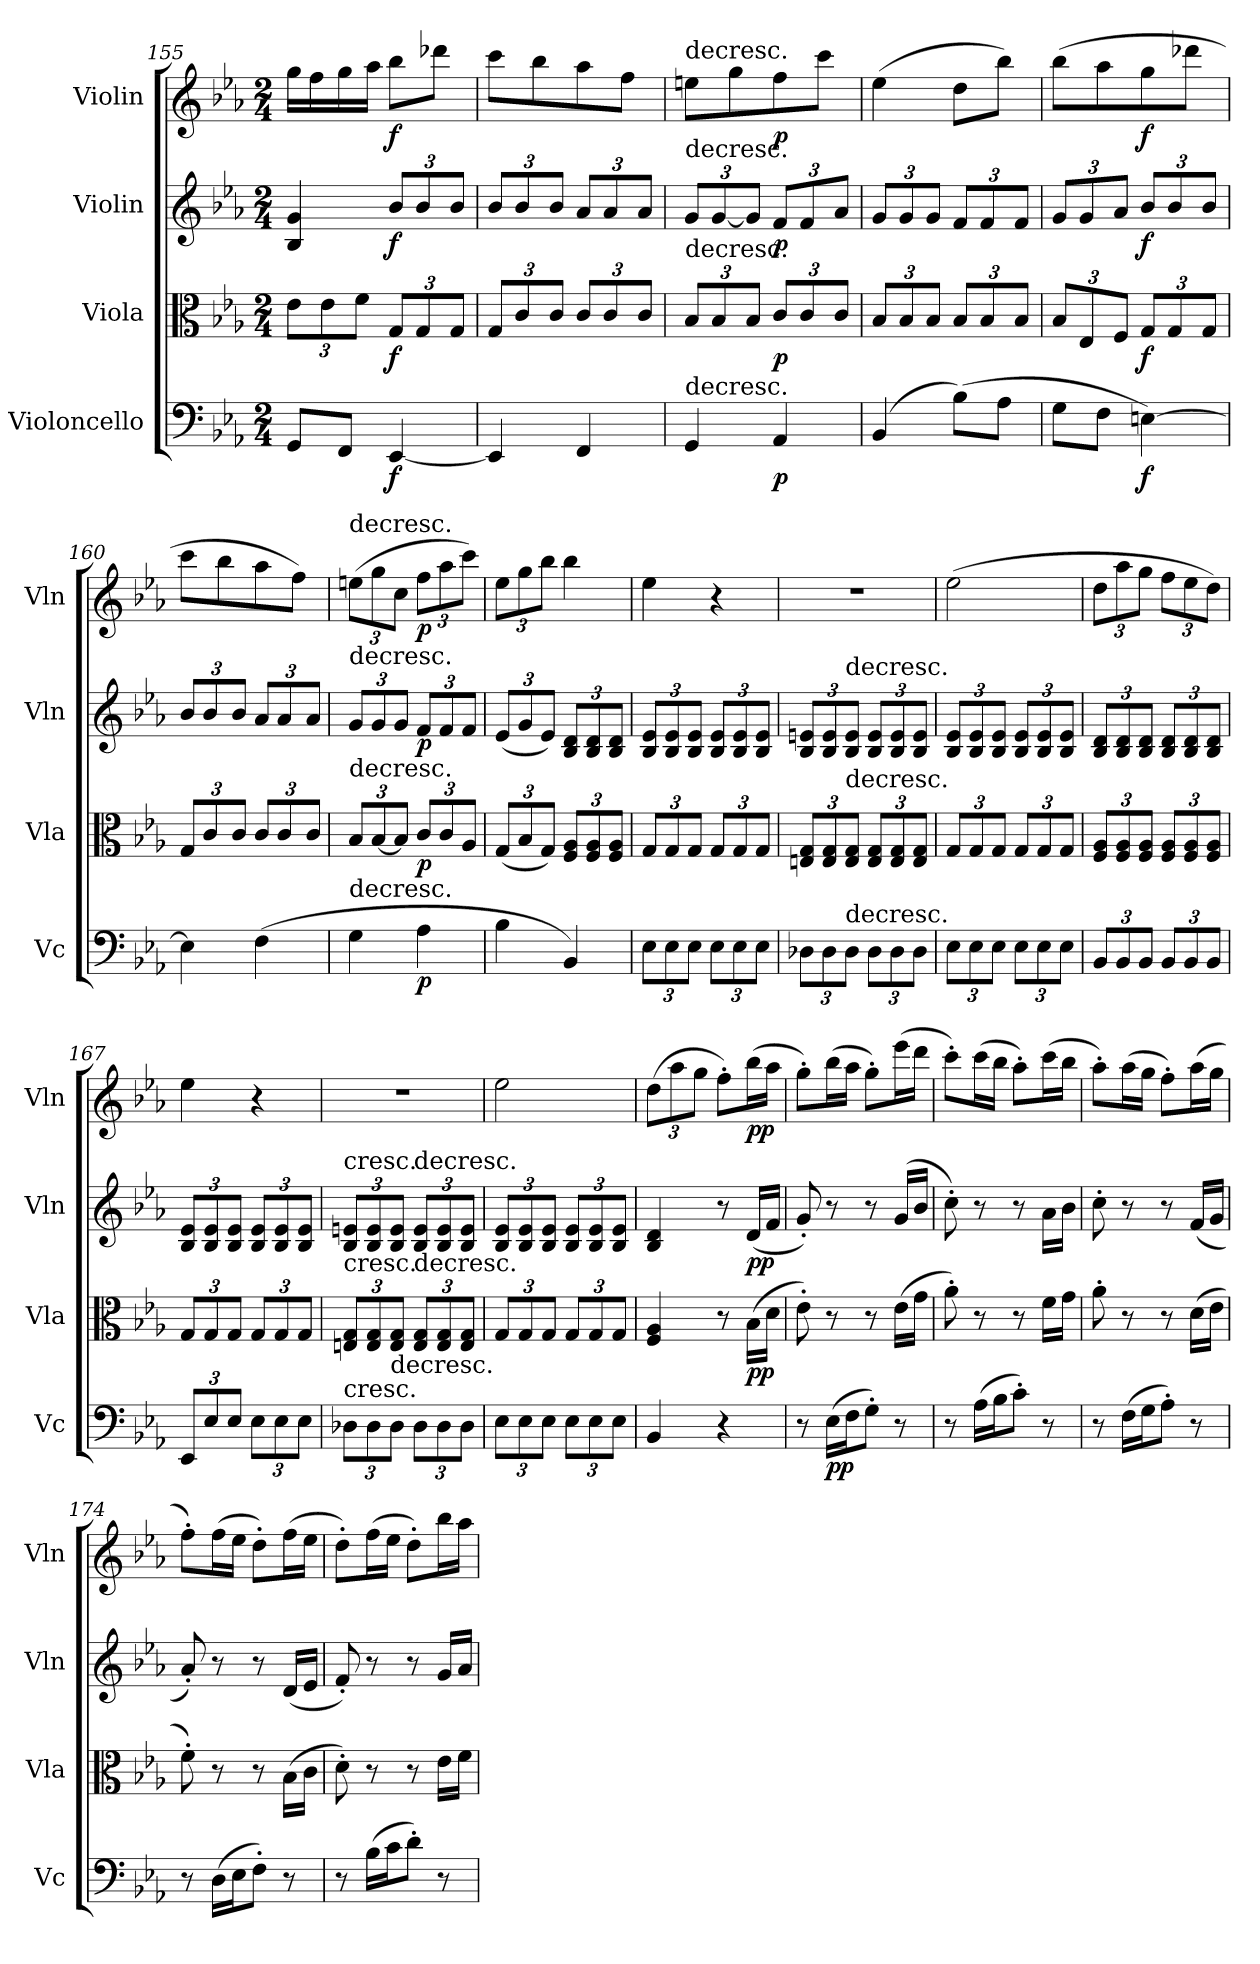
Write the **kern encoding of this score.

**kern	**dynam	**kern	**dynam	**kern	**dynam	**kern	**dynam
*part4	*part4	*part3	*part3	*part2	*part2	*part1	*part1
*staff4	*staff4	*staff3	*staff3	*staff2	*staff2	*staff1	*staff1
*I"Violoncello	*	*I"Viola	*	*I"Violin	*	*I"Violin	*
*I'Vc	*	*I'Vla	*	*I'Vln	*	*I'Vln	*
*clefF4	*	*clefC3	*	*clefG2	*	*clefG2	*
*k[b-e-a-]	*	*k[b-e-a-]	*	*k[b-e-a-]	*	*k[b-e-a-]	*
*E-:	*	*E-:	*	*E-:	*	*E-:	*
*M2/4	*	*M2/4	*	*M2/4	*	*M2/4	*
=155	=155	=155	=155	=155	=155	=155	=155
8GG/L	.	12e-\L	.	4B-/ 4g/	.	16gg\LL	.
.	.	.	.	.	.	16ff\	.
.	.	12e-\	.	.	.	.	.
8FF/J	.	.	.	.	.	16gg\	.
.	.	12f\J	.	.	.	.	.
.	.	.	.	.	.	16aa-\JJ	.
[4EE-/	f	12G/L	f	12b-/L	f	8bb-\L	f
.	.	12G/	.	12b-/	.	.	.
.	.	.	.	.	.	8ddd-X\J	.
.	.	12G/J	.	12b-/J	.	.	.
=156	=156	=156	=156	=156	=156	=156	=156
4EE-/]	.	12G/L	.	12b-/L	.	8ccc\L	.
.	.	12c/	.	12b-/	.	.	.
.	.	.	.	.	.	8bb-\	.
.	.	12c/J	.	12b-/J	.	.	.
4FF/	.	12c/L	.	12a-/L	.	8aa-\	.
.	.	12c/	.	12a-/	.	.	.
.	.	.	.	.	.	8ff\J	.
.	.	12c/J	.	12a-/J	.	.	.
=157	=157	=157	=157	=157	=157	=157	=157
!	!	!	!	!	!	!LO:TX:t=decresc.	!
!	!	!	!	!LO:TX:t=decresc.	!	!	!
!	!	!LO:TX:t=decresc.	!	!	!	!	!
!LO:TX:t=decresc.	!	!	!	!	!	!	!
4GG/	.	12B-/L	.	12g/L	.	8een\L	.
.	.	12B-/	.	[12g/	.	.	.
.	.	.	.	.	.	8gg\	.
.	.	12B-/J	.	12g/J]	.	.	.
4AA-/	p	12c/L	p	12f/L	p	8ff\	p
.	.	12c/	.	12f/	.	.	.
.	.	.	.	.	.	8ccc\J	.
.	.	12c/J	.	12a-/J	.	.	.
=158	=158	=158	=158	=158	=158	=158	=158
(4BB-/	.	12B-/L	.	12g/L	.	(4ee-\	.
.	.	12B-/	.	12g/	.	.	.
.	.	12B-/J	.	12g/J	.	.	.
(8B-\L)	.	12B-/L	.	12f/L	.	8dd\L	.
.	.	12B-/	.	12f/	.	.	.
8A-\J	.	.	.	.	.	8bb-\J)	.
.	.	12B-/J	.	12f/J	.	.	.
=159	=159	=159	=159	=159	=159	=159	=159
8G\L	.	12B-/L	.	12g/L	.	(8bb-\L	.
.	.	12E-/	.	12g/	.	.	.
8F\J	.	.	.	.	.	8aa-\	.
.	.	12F/J	.	12a-/J	.	.	.
[4En\)	f	12G/L	f	12b-/L	f	8gg\	f
.	.	12G/	.	12b-/	.	.	.
.	.	.	.	.	.	8ddd-X\J	.
.	.	12G/J	.	12b-/J	.	.	.
=160	=160	=160	=160	=160	=160	=160	=160
4E\]	.	12G/L	.	12b-/L	.	8ccc\L	.
.	.	12c/	.	12b-/	.	.	.
.	.	.	.	.	.	8bb-\	.
.	.	12c/J	.	12b-/J	.	.	.
(4F\	.	12c/L	.	12a-/L	.	8aa-\	.
.	.	12c/	.	12a-/	.	.	.
.	.	.	.	.	.	8ff\J)	.
.	.	12c/J	.	12a-/J	.	.	.
=161	=161	=161	=161	=161	=161	=161	=161
!	!	!	!	!	!	!LO:TX:t=decresc.	!
!	!	!	!	!LO:TX:t=decresc.	!	!	!
!	!	!LO:TX:t=decresc.	!	!	!	!	!
!LO:TX:t=decresc.	!	!	!	!	!	!	!
4G\	.	12B-/L	.	12g/L	.	(12een\L	.
.	.	[12B-/	.	12g/	.	12gg\	.
.	.	12B-/J]	.	12g/J	.	12cc\J	.
4A-\	p	12c/L	p	12f/L	p	12ff\L	p
.	.	12c/	.	12f/	.	12aa-\	.
.	.	12A-/J	.	12f/J	.	12ccc\J)	.
=162	=162	=162	=162	=162	=162	=162	=162
4B-\	.	(12G/L	.	(12e-/L	.	12ee-\L	.
.	.	12B-/	.	12g/	.	12gg\	.
.	.	12G/J)	.	12e-/J)	.	12bb-\J	.
4BB-/)	.	12F/ 12A-/L	.	12B-/ 12d/L	.	4bb-\	.
.	.	12F/ 12A-/	.	12B-/ 12d/	.	.	.
.	.	12F/ 12A-/J	.	12B-/ 12d/J	.	.	.
=163	=163	=163	=163	=163	=163	=163	=163
12E-\L	.	12G/L	.	12B-/ 12e-/L	.	4ee-\	.
12E-\	.	12G/	.	12B-/ 12e-/	.	.	.
12E-\J	.	12G/J	.	12B-/ 12e-/J	.	.	.
12E-\L	.	12G/L	.	12B-/ 12e-/L	.	4r	.
12E-\	.	12G/	.	12B-/ 12e-/	.	.	.
12E-\J	.	12G/J	.	12B-/ 12e-/J	.	.	.
=164	=164	=164	=164	=164	=164	=164	=164
12D-X\L	.	12En/ 12G/L	.	12B-/ 12en/L	.	2r	.
12D-\	.	12E/ 12G/	.	12B-/ 12e/	.	.	.
!	!	!	!	!LO:TX:t=decresc.	!	!	!
!	!	!LO:TX:t=decresc.	!	!	!	!	!
!LO:TX:t=decresc.	!	!	!	!	!	!	!
12D-\J	.	12E/ 12G/J	.	12B-/ 12e/J	.	.	.
12D-\L	.	12E/ 12G/L	.	12B-/ 12e/L	.	.	.
12D-\	.	12E/ 12G/	.	12B-/ 12e/	.	.	.
12D-\J	.	12E/ 12G/J	.	12B-/ 12e/J	.	.	.
=165	=165	=165	=165	=165	=165	=165	=165
12E-\L	.	12G/L	.	12B-/ 12e-/L	.	(2ee-\	.
12E-\	.	12G/	.	12B-/ 12e-/	.	.	.
12E-\J	.	12G/J	.	12B-/ 12e-/J	.	.	.
12E-\L	.	12G/L	.	12B-/ 12e-/L	.	.	.
12E-\	.	12G/	.	12B-/ 12e-/	.	.	.
12E-\J	.	12G/J	.	12B-/ 12e-/J	.	.	.
=166	=166	=166	=166	=166	=166	=166	=166
12BB-/L	.	12F/ 12A-/L	.	12B-/ 12d/L	.	12dd\L	.
12BB-/	.	12F/ 12A-/	.	12B-/ 12d/	.	12aa-\	.
12BB-/J	.	12F/ 12A-/J	.	12B-/ 12d/J	.	12gg\J	.
12BB-/L	.	12F/ 12A-/L	.	12B-/ 12d/L	.	12ff\L	.
12BB-/	.	12F/ 12A-/	.	12B-/ 12d/	.	12ee-\	.
12BB-/J	.	12F/ 12A-/J	.	12B-/ 12d/J	.	12dd\J)	.
=167	=167	=167	=167	=167	=167	=167	=167
12EE-/L	.	12G/L	.	12B-/ 12e-/L	.	4ee-\	.
12E-/	.	12G/	.	12B-/ 12e-/	.	.	.
12E-/J	.	12G/J	.	12B-/ 12e-/J	.	.	.
12E-\L	.	12G/L	.	12B-/ 12e-/L	.	4r	.
12E-\	.	12G/	.	12B-/ 12e-/	.	.	.
12E-\J	.	12G/J	.	12B-/ 12e-/J	.	.	.
=168	=168	=168	=168	=168	=168	=168	=168
!	!	!	!	!LO:TX:t=cresc.	!	!	!
!	!	!LO:TX:t=cresc.	!	!	!	!	!
!LO:TX:t=cresc.	!	!	!	!	!	!	!
12D-X\L	.	12En/ 12G/L	.	12B-/ 12en/L	.	2r	.
12D-\	.	12E/ 12G/	.	12B-/ 12e/	.	.	.
!LO:TX:t=decresc.	!	!	!	!	!	!	!
12D-\J	.	12E/ 12G/J	.	12B-/ 12e/J	.	.	.
!	!	!	!	!LO:TX:t=decresc.	!	!	!
!	!	!LO:TX:t=decresc.	!	!	!	!	!
12D-\L	.	12E/ 12G/L	.	12B-/ 12e/L	.	.	.
12D-\	.	12E/ 12G/	.	12B-/ 12e/	.	.	.
12D-\J	.	12E/ 12G/J	.	12B-/ 12e/J	.	.	.
=169	=169	=169	=169	=169	=169	=169	=169
12E-\L	.	12G/L	.	12B-/ 12e-/L	.	2ee-\	.
12E-\	.	12G/	.	12B-/ 12e-/	.	.	.
12E-\J	.	12G/J	.	12B-/ 12e-/J	.	.	.
12E-\L	.	12G/L	.	12B-/ 12e-/L	.	.	.
12E-\	.	12G/	.	12B-/ 12e-/	.	.	.
12E-\J	.	12G/J	.	12B-/ 12e-/J	.	.	.
=170	=170	=170	=170	=170	=170	=170	=170
4BB-/	.	4F/ 4A-/	.	4B-/ 4d/	.	(12dd\L	.
.	.	.	.	.	.	12aa-\	.
.	.	.	.	.	.	12gg\J	.
4r	.	8r	.	8r	.	8ff'\L)	.
.	.	(16B-\LL	pp	(16d/LL	pp	(16bb-\L	pp
.	.	16d\JJ	.	16f/JJ	.	16aa-\JJ	.
=171	=171	=171	=171	=171	=171	=171	=171
8r	.	8e-'\)	.	8g'/)	.	8gg'\L)	.
(16E-\LL	pp	8r	.	8r	.	(16bb-\L	.
16F\J	.	.	.	.	.	16aa-\JJ	.
8G'\J)	.	8r	.	8r	.	8gg'\L)	.
8r	.	(16e-\LL	.	(16g/LL	.	(16eee-\L	.
.	.	16g\JJ	.	16b-/JJ	.	16ddd\JJ	.
=172	=172	=172	=172	=172	=172	=172	=172
8r	.	8a-'\)	.	8cc'\)	.	8ccc'\L)	.
(16A-\LL	.	8r	.	8r	.	(16ccc\L	.
16B-\J	.	.	.	.	.	16bb-\JJ	.
8c'\J)	.	8r	.	8r	.	8aa-'\L)	.
8r	.	16f\LL	.	16a-\LL	.	(16ccc\L	.
.	.	16g\JJ	.	16b-\JJ	.	16bb-\JJ	.
=173	=173	=173	=173	=173	=173	=173	=173
8r	.	8a-'\	.	8cc'\	.	8aa-'\L)	.
(16F\LL	.	8r	.	8r	.	(16aa-\L	.
16G\J	.	.	.	.	.	16gg\JJ	.
8A-'\J)	.	8r	.	8r	.	8ff'\L)	.
8r	.	(16d\LL	.	(16f/LL	.	(16aa-\L	.
.	.	16e-\JJ	.	16g/JJ	.	16gg\JJ	.
=174	=174	=174	=174	=174	=174	=174	=174
8r	.	8f'\)	.	8a-'/)	.	8ff'\L)	.
(16D\LL	.	8r	.	8r	.	(16ff\L	.
16E-\J	.	.	.	.	.	16ee-\JJ	.
8F'\J)	.	8r	.	8r	.	8dd'\L)	.
8r	.	(16B-\LL	.	(16d/LL	.	(16ff\L	.
.	.	16c\JJ	.	16e-/JJ	.	16ee-\JJ	.
=175	=175	=175	=175	=175	=175	=175	=175
8r	.	8d'\)	.	8f'/)	.	8dd'\L)	.
(16B-\LL	.	8r	.	8r	.	(16ff\L	.
16c\J	.	.	.	.	.	16ee-\JJ	.
8d'\J)	.	8r	.	8r	.	8dd'\L)	.
8r	.	16e-\LL	.	16g/LL	.	16bb-\L	.
.	.	16f\JJ	.	16a-/JJ	.	16aa-\JJ	.
=	=	=	=	=	=	=	=
*-	*-	*-	*-	*-	*-	*-	*-
